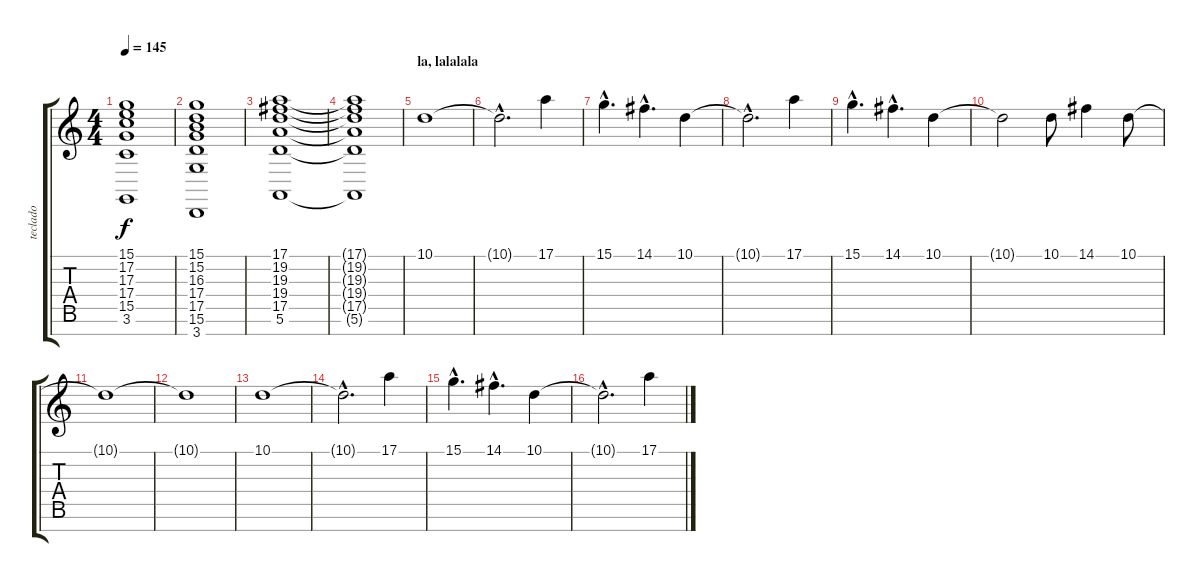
\track ("teclado" "teclado") {instrument lead6voice}
\staff {score tabs}
\tuning (E4 B3 G3 D3 A2 E2 B1) {hide}
\ts (4 4)
\tempo 145
\clef g2
\ks c
(15.1 17.2 17.3 17.4 15.5 3.6).1{dy f} |
(15.1 15.2 16.3 17.4 17.5 15.6 3.7).1 |
(17.1 19.2 19.3 19.4 17.5 5.6).1 |
(17.1{t} 19.2{t} 19.3{t} 19.4{t} 17.5{t} 5.6{t}).1 |
\section ("" "la, lalalala")
10.1.1 |
10.1{hac t}.2{d} 17.1.4 |
15.1{hac}.4{d} 14.1{hac}.4{d} 10.1.4 |
10.1{hac t}.2{d} 17.1.4 |
15.1{hac}.4{d} 14.1{hac}.4{d} 10.1.4 |
10.1{t}.2 10.1.8 14.1.4 10.1.8 |
10.1{t}.1 |
10.1{t}.1 |
10.1.1 |
10.1{hac t}.2{d} 17.1.4 |
15.1{hac}.4{d} 14.1{hac}.4{d} 10.1.4 |
10.1{hac t}.2{d} 17.1.4
